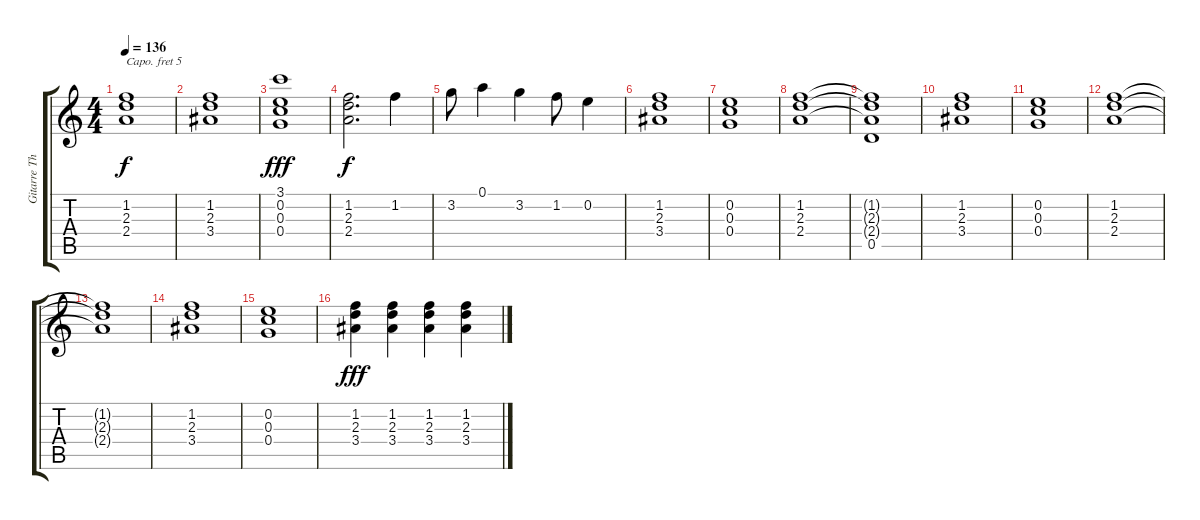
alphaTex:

\track ("Gitarre Thees" "Gitarre Th") {instrument distortionguitar}
\staff {score tabs}
\capo 5
\tuning (E4 B3 G3 D3 A2 E2) {hide}
\ts (4 4)
\tempo 136
\clef g2
\ks c
(1.2{t} 2.3{t} 2.4{t}).1{dy f} |
(1.2 2.3 3.4).1 |
(3.1 0.2 0.3 0.4).1{dy fff} |
(1.2 2.3 2.4).2{d dy f} 1.2.4 |
3.2.8 0.1.4 3.2.4 1.2.8 0.2.4 |
(1.2 2.3 3.4).1 |
(0.2 0.3 0.4).1 |
(1.2 2.3 2.4).1 |
(1.2{t} 2.3{t} 2.4{t} 0.5).1 |
(1.2 2.3 3.4).1 |
(0.2 0.3 0.4).1 |
(1.2 2.3 2.4).1 |
(1.2{t} 2.3{t} 2.4{t}).1 |
(1.2 2.3 3.4).1 |
(0.2 0.3 0.4).1 |
(1.2 2.3 3.4).4{dy fff} (1.2 2.3 3.4).4 (1.2 2.3 3.4).4 (1.2 2.3 3.4).4
